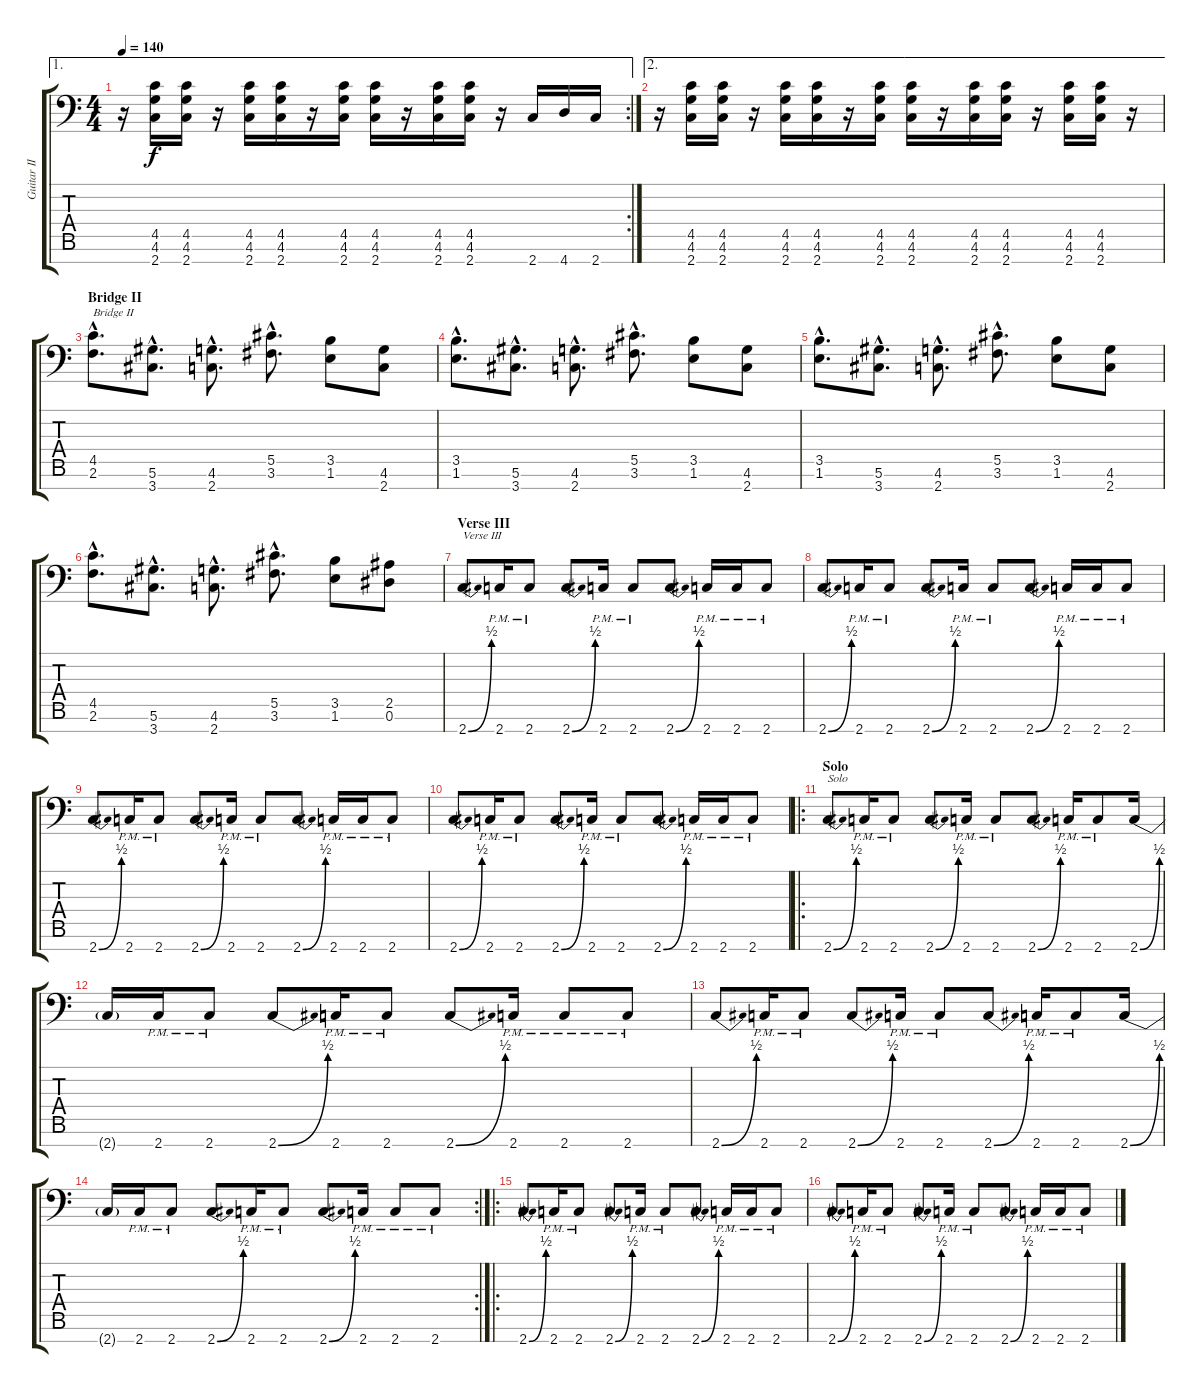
\track ("Guitar II [Martin Hagstrom]" "Guitar II ") {instrument distortionguitar}
\staff {score tabs}
\tuning (Eb4 Bb3 Gb3 Db3 Ab2 Eb2 Bb1) {hide}
\ae 1
\rc 2
\ts (4 4)
\tempo 140
\clef f4
\ks c
r.16{dy f} (4.5 4.6 2.7).16 (4.5 4.6 2.7).16 r.16 (4.5 4.6 2.7).16 (4.5 4.6 2.7).16 r.16 (4.5 4.6 2.7).16 (4.5 4.6 2.7).16 r.16 (4.5 4.6 2.7).16 (4.5 4.6 2.7).16 r.16 2.7.16 4.7.16 2.7.16 |
\ae 2
r.16 (4.5 4.6 2.7).16 (4.5 4.6 2.7).16 r.16 (4.5 4.6 2.7).16 (4.5 4.6 2.7).16 r.16 (4.5 4.6 2.7).16 (4.5 4.6 2.7).16 r.16 (4.5 4.6 2.7).16 (4.5 4.6 2.7).16 r.16 (4.5 4.6 2.7).16 (4.5 4.6 2.7).16 r.16 |
\section ("" "Bridge II")
(4.5{hac} 2.6{hac}).8{d txt "Bridge II"} (5.6{hac} 3.7{hac}).8{d} (4.6{hac} 2.7{hac}).8{d} (5.5{hac} 3.6{hac}).8{d} (3.5 1.6).8 (4.6 2.7).8 |
(3.5{hac} 1.6{hac}).8{d} (5.6{hac} 3.7{hac}).8{d} (4.6{hac} 2.7{hac}).8{d} (5.5{hac} 3.6{hac}).8{d} (3.5 1.6).8 (4.6 2.7).8 |
(3.5{hac} 1.6{hac}).8{d} (5.6{hac} 3.7{hac}).8{d} (4.6{hac} 2.7{hac}).8{d} (5.5{hac} 3.6{hac}).8{d} (3.5 1.6).8 (4.6 2.7).8 |
(4.5{hac} 2.6{hac}).8{d} (5.6{hac} 3.7{hac}).8{d} (4.6{hac} 2.7{hac}).8{d} (5.5{hac} 3.6{hac}).8{d} (3.5 1.6).8 (2.5 0.6).8 |
\section ("" "Verse III")
2.7{be (bend 0 0 60 2)}.8{txt "Verse III"} 2.7{pm}.16 2.7{pm}.8 2.7{be (bend 0 0 60 2)}.8 2.7{pm}.16 2.7{pm}.8 2.7{be (bend 0 0 60 2)}.8 2.7{pm}.16 2.7{pm}.16 2.7{pm}.8 |
2.7{be (bend 0 0 60 2)}.8 2.7{pm}.16 2.7{pm}.8 2.7{be (bend 0 0 60 2)}.8 2.7{pm}.16 2.7{pm}.8 2.7{be (bend 0 0 60 2)}.8 2.7{pm}.16 2.7{pm}.16 2.7{pm}.8 |
2.7{be (bend 0 0 60 2)}.8 2.7{pm}.16 2.7{pm}.8 2.7{be (bend 0 0 60 2)}.8 2.7{pm}.16 2.7{pm}.8 2.7{be (bend 0 0 60 2)}.8 2.7{pm}.16 2.7{pm}.16 2.7{pm}.8 |
2.7{be (bend 0 0 60 2)}.8 2.7{pm}.16 2.7{pm}.8 2.7{be (bend 0 0 60 2)}.8 2.7{pm}.16 2.7{pm}.8 2.7{be (bend 0 0 60 2)}.8 2.7{pm}.16 2.7{pm}.16 2.7{pm}.8 |
\ro
\section ("" "Solo")
2.7{be (bend 0 0 60 2)}.8{txt "Solo"} 2.7{pm}.16 2.7{pm}.8 2.7{be (bend 0 0 60 2)}.8 2.7{pm}.16 2.7{pm}.8 2.7{be (bend 0 0 60 2)}.8 2.7{pm}.16 2.7{pm}.8 2.7{be (bend 0 0 60 2)}.16 |
2.7{t}.16 2.7{pm}.16 2.7{pm}.8 2.7{be (bend 0 0 60 2)}.8 2.7{pm}.16 2.7{pm}.8 2.7{be (bend 0 0 60 2)}.8 2.7{pm}.16 2.7{pm}.8 2.7{pm}.8 |
2.7{be (bend 0 0 60 2)}.8 2.7{pm}.16 2.7{pm}.8 2.7{be (bend 0 0 60 2)}.8 2.7{pm}.16 2.7{pm}.8 2.7{be (bend 0 0 60 2)}.8 2.7{pm}.16 2.7{pm}.8 2.7{be (bend 0 0 60 2)}.16 |
\rc 2
2.7{t}.16 2.7{pm}.16 2.7{pm}.8 2.7{be (bend 0 0 60 2)}.8 2.7{pm}.16 2.7{pm}.8 2.7{be (bend 0 0 60 2)}.8 2.7{pm}.16 2.7{pm}.8 2.7{pm}.8 |
\ro
2.7{be (bend 0 0 60 2)}.8 2.7{pm}.16 2.7{pm}.8 2.7{be (bend 0 0 60 2)}.8 2.7{pm}.16 2.7{pm}.8 2.7{be (bend 0 0 60 2)}.8 2.7{pm}.16 2.7{pm}.16 2.7{pm}.8 |
2.7{be (bend 0 0 60 2)}.8 2.7{pm}.16 2.7{pm}.8 2.7{be (bend 0 0 60 2)}.8 2.7{pm}.16 2.7{pm}.8 2.7{be (bend 0 0 60 2)}.8 2.7{pm}.16 2.7{pm}.16 2.7{pm}.8
